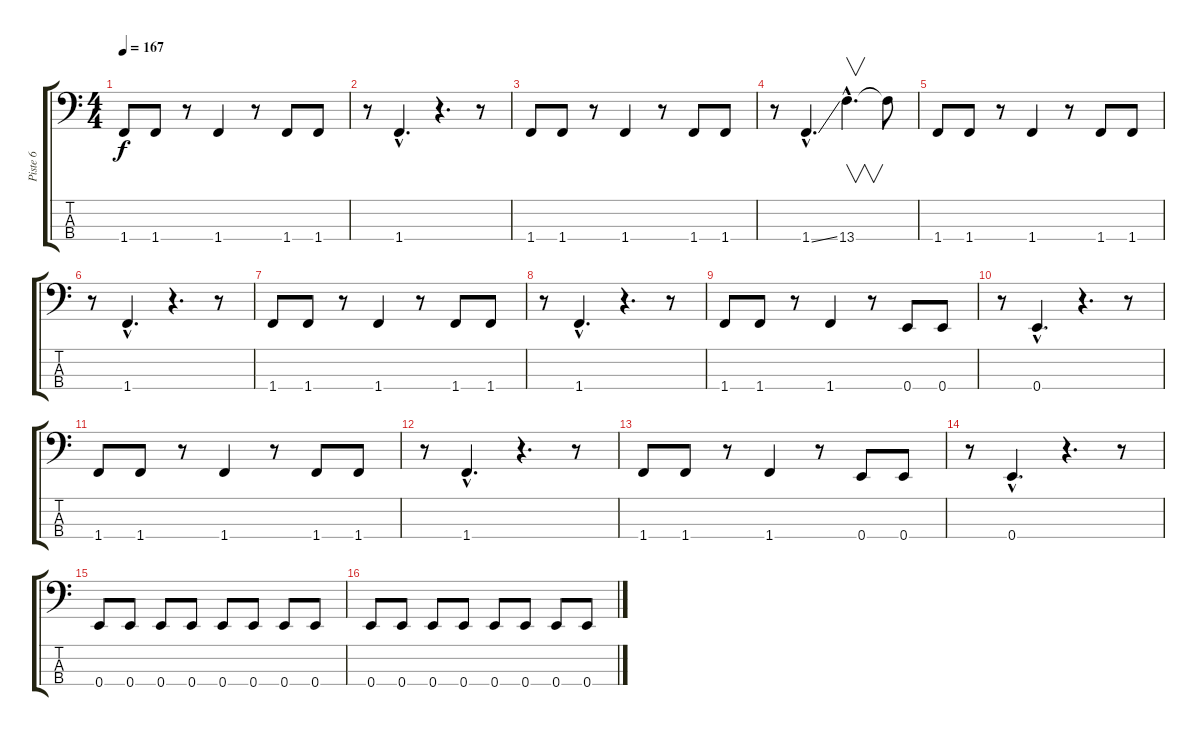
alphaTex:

\track ("Piste 6" "Piste 6") {instrument electricbasspick}
\staff {score tabs}
\tuning (G2 D2 A1 E1) {hide}
\ts (4 4)
\tempo 167
\clef f4
\ks c
1.4.8{dy f} 1.4.8 r.8 1.4.4 r.8 1.4.8 1.4.8 |
r.8 1.4{hac}.4{d} r.4{d} r.8 |
1.4.8{volume 12} 1.4.8 r.8 1.4.4 r.8 1.4.8 1.4.8 |
r.8 1.4{ss hac}.4{d} 13.4{hac}.4{v d} 13.4{t}.8 |
1.4.8 1.4.8 r.8 1.4.4 r.8 1.4.8 1.4.8 |
r.8 1.4{hac}.4{d} r.4{d} r.8 |
1.4.8{volume 12} 1.4.8 r.8 1.4.4 r.8 1.4.8 1.4.8 |
r.8 1.4{hac}.4{d} r.4{d} r.8 |
1.4.8 1.4.8 r.8 1.4.4 r.8 0.4.8 0.4.8 |
r.8 0.4{hac}.4{d} r.4{d} r.8 |
1.4.8 1.4.8 r.8 1.4.4 r.8 1.4.8 1.4.8 |
r.8 1.4{hac}.4{d} r.4{d} r.8 |
1.4.8 1.4.8 r.8 1.4.4 r.8 0.4.8 0.4.8 |
r.8 0.4{hac}.4{d} r.4{d} r.8 |
0.4.8{volume 12} 0.4.8 0.4.8 0.4.8 0.4.8 0.4.8 0.4.8 0.4.8 |
0.4.8 0.4.8 0.4.8 0.4.8 0.4.8 0.4.8 0.4.8 0.4.8
